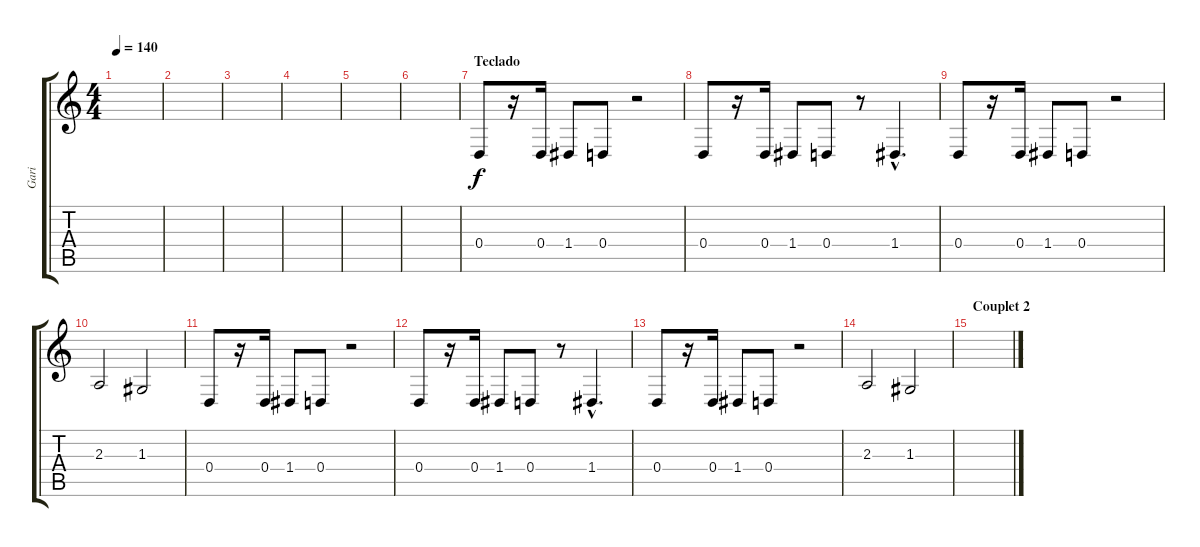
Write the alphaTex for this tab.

\track ("Gari" "Gari") {instrument trombone}
\staff {score tabs}
\tuning (E4 B3 G3 D3 A2 E2) {hide}
\ts (4 4)
\tempo 140
\clef g2
\ks c
|
|
|
|
|
|
\section ("" "Teclado")
0.4.8 r.16 0.4.16 1.4.8 0.4.8 r.2 |
0.4.8 r.16 0.4.16 1.4.8 0.4.8 r.8 1.4{hac}.4{d} |
0.4.8 r.16 0.4.16 1.4.8 0.4.8 r.2 |
2.3.2 1.3.2 |
0.4.8 r.16 0.4.16 1.4.8 0.4.8 r.2 |
0.4.8 r.16 0.4.16 1.4.8 0.4.8 r.8 1.4{hac}.4{d} |
0.4.8 r.16 0.4.16 1.4.8 0.4.8 r.2 |
2.3.2 1.3.2 |
\section ("" "Couplet 2")
